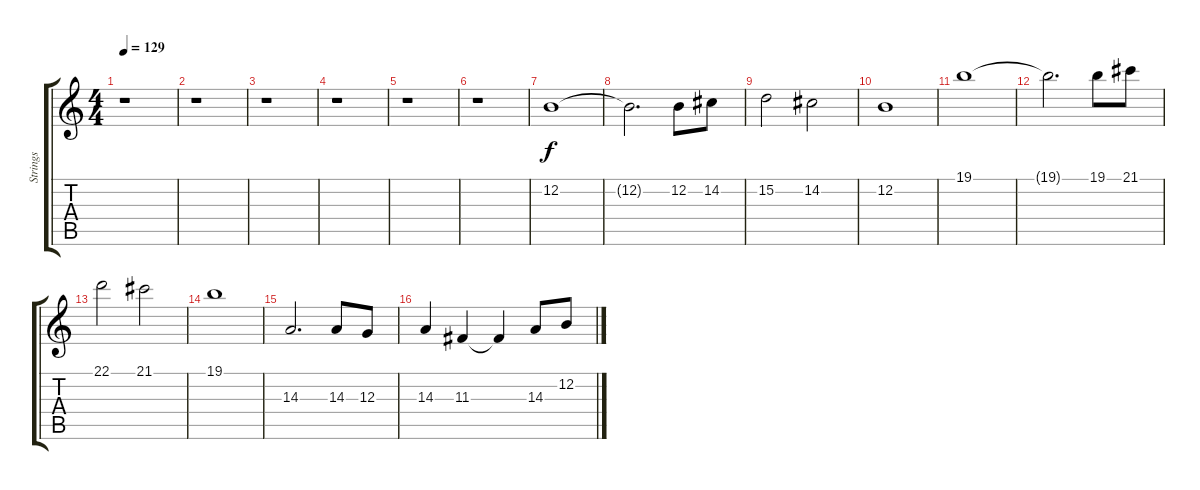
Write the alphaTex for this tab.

\track ("Strings" "Strings") {instrument stringensemble1}
\staff {score tabs}
\tuning (E4 B3 G3 D3 A2 E2) {hide}
\ts (4 4)
\tempo 129
\clef g2
\ks c
r.1{dy f} |
r.1 |
r.1 |
r.1 |
r.1 |
r.1 |
12.2.1 |
12.2{t}.2{d} 12.2.8 14.2.8 |
15.2.2 14.2.2 |
12.2.1 |
19.1.1 |
19.1{t}.2{d} 19.1.8 21.1.8 |
22.1.2 21.1.2 |
19.1.1 |
14.3.2{d} 14.3.8 12.3.8 |
14.3.4 11.3.4 11.3{t}.4 14.3.8 12.2.8
